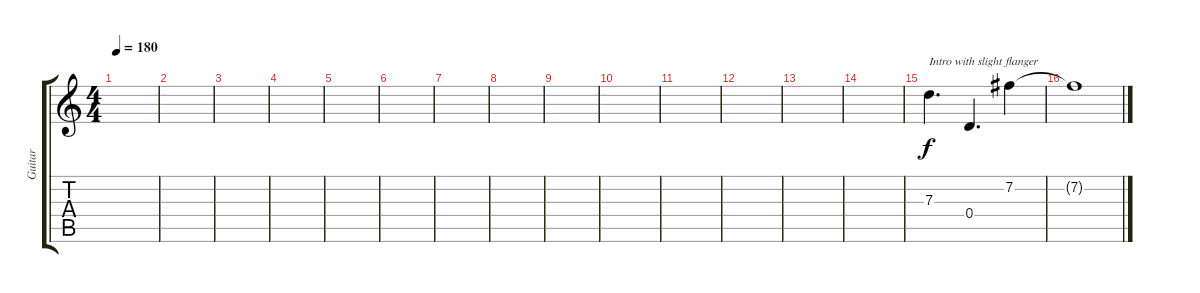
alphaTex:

\track ("Guitar" "Guitar") {instrument distortionguitar}
\staff {score tabs}
\tuning (E4 B3 G3 D3 A2 E2) {hide}
\ts (4 4)
\tempo 180
\clef g2
\ks c
|
|
|
|
|
|
|
|
|
|
|
|
|
|
7.3.4{d txt "Intro with slight flanger"} 0.4.4{d} 7.2.4 |
7.2{t}.1
